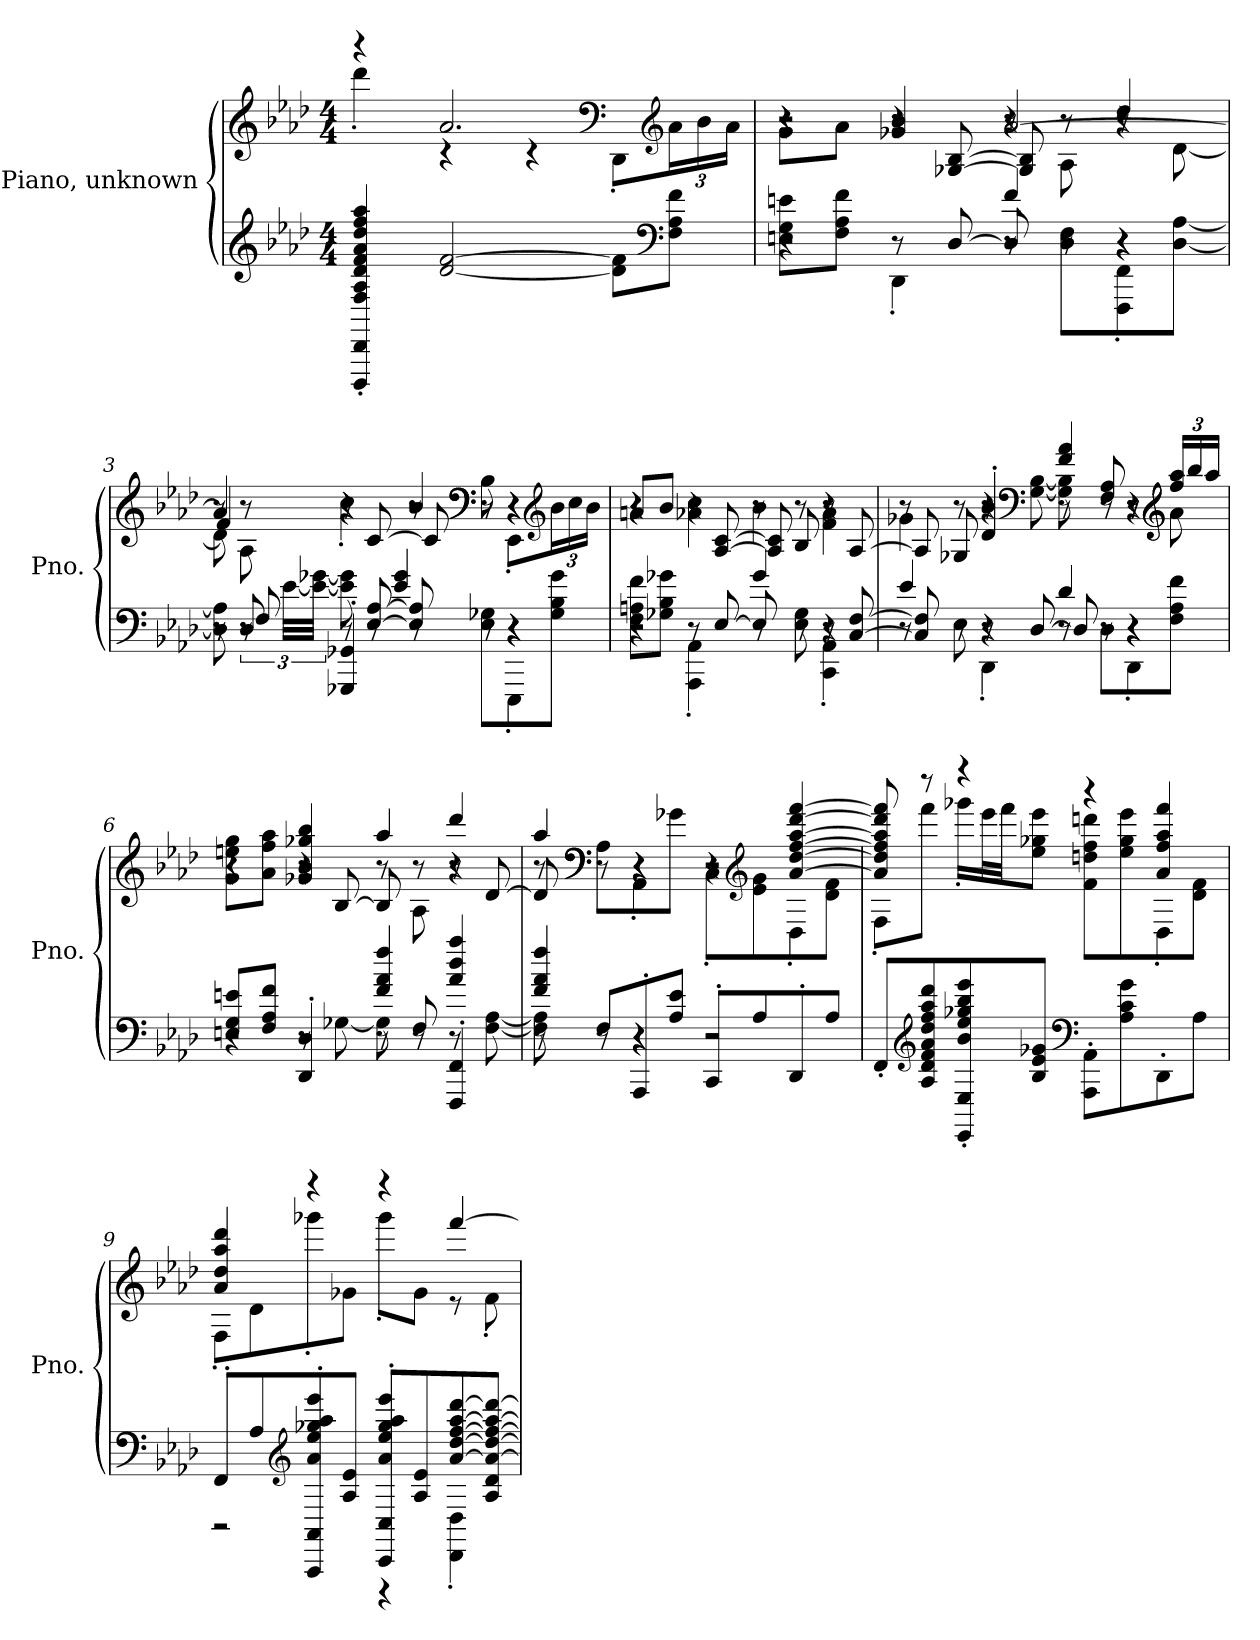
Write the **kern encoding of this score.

**kern	**kern
*part1	*part1
*staff2	*staff1
*I"Piano, unknown	*
*I'Pno.	*
*clefG2	*clefG2
*k[b-e-a-d-]	*k[b-e-a-d-]
*M4/4	*M4/4
*MM120	*MM120
=1	=1
*	*^
4DDD-/' 4DD-/' 4F/' 4A-/' 4d-/' 4f/' 4a-/' 4dd-/' 4ff/' 4aa-/'	4r	4ddd-'\
[2d-/ [2f/	2.a-/	4r
.	.	4r
*	*clefF4	*
8d-\] 8f\]L	.	8DD-'\L
*clefF4	*clefG2	*
*	*	*Xbrackettup
8F\ 8A-\ 8f\J	.	24a-\L
.	.	24b-\
.	.	24a-\JJ
=2	=2	=2
*^	*^	*
*	*^	*	*	*^
2r	8En\ 8G\ 8en\L	4r	4r	8g\L	4r	2r
.	8F\ 8A-\ 8f\J	.	.	8a-\J	.	.
.	4DD-'\	8r	4g-X/ 4b-/	4r	8r	.
.	.	[8D-/	.	.	[8G-X/ [8B-/	.
4f/	8r	8D-/]	[2a-/	8r	8G-/] 8B-/]	4r
.	8D-\ 8F\L	8r	.	8A-\	8r	.
4r	8FFF\' 8FF\'	4r	.	4r	4dd-/	8r
.	[8D-\ [8A-\J	.	.	.	.	[8d-\
!!LO:LB:g=z	!!	!!	!!
=3	=3	=3	=3	=3	=3	=3
8r	8D-\] 8A-\]	8r	4a-/]	8r	4f/	8d-\]
8D-/	12r	8F/	.	8A-\	.	8r
.	[48e-\LLL	.	.	.	.	.
.	48e-\_ [48g-X\JJJ	.	.	.	.	.
8r	8e-\] 8g-\]	4GGG-X/' 4GG-X/'	4r	4cc'\	8r	4r
[8E-/ [8A-/	8r	.	.	.	[8c/	.
8E-/] 8A-/]	8r	4e-/ 4g-/	4b-/	8r	8c/]	2r
*	*	*	*clefF4	*	*	*
8r	8E-\ 8G-X\L	.	.	8B-\	8r	.
4r	8EEE-'\	4r	4r	8EE-'\L	4r	.
*	*	*	*clefG2	*	*	*
.	8G-\ 8B-\ 8g-\J	.	.	24b-\L	.	.
.	.	.	.	24cc\	.	.
.	.	.	.	24b-\JJ	.	.
*	*	*	*	*	*v	*v
=4	=4	=4	=4	=4	=4
2r	8F\ 8An\ 8f\L	4r	8an/L	4r	4r
.	8G-X\ 8B-\ 8g-X\J	.	8b-/J	.	.
.	4AAA-\' 4AA-\'	8r	4r	4a-X\ 4cc\	8r
.	.	[8E-/	.	.	[8A-/ [8c/
4g-/	8r	8E-/]	8r	4b-\	8A-/] 8c/]
.	8E-\ 8G-\	8r	8B-/	.	8r
4r	4CC\' 4AA-\'	8r	4r	4f\ 4a-\	8r
.	.	[8C/ [8F/	.	.	[8A-/
!!LO:LB:g=z	!!	!!
=5	=5	=5	=5	=5	=5
4e-/	8r	8C/] 8F/]	8r	4g-X\	8A-/]
.	8E-\	8r	8G-X/	.	8r
4r	4DD-'\	8r	4d-/' 4b-/'	8r	4r
*	*	*	*clefF4	*	*
.	.	[8D-/	.	[8G-\ [8B-\	.
4d-/	8r	8D-/]	8r	8G-\] 8B-\]	4f/ 4a-/
.	8D-\L	8r	8F/ 8A-/	8r	.
4r	8DD-'\	4r	8r	8r	4r
*	*	*	*clefG2	*	*
.	8F\ 8A-\ 8f\J	.	24ff/ 24aa-/LL	8a-\	.
.	.	.	24bb-/	.	.
.	.	.	24aa-/JJ	.	.
=6	=6	=6	=6	=6	=6
2r	4r	8En/ 8G/ 8en/L	4r	8g\ 8een\ 8gg\L	4r
.	.	8F/ 8A-/ 8f/J	.	8a-\ 8ff\ 8aa-\J	.
.	8r	4DD-/' 4D-/'	4g-X/ 4b-/ 4gg-X/ 4bb-/	4r	8r
.	[8G-X\	.	.	.	[8B-/
4f/ 4a-/ 4ff/	8G-\]	8r	4aa-/	8r	8B-/]
.	8r	8F/	.	8A-\	8r
4a-/ 4dd-/ 4aa-/	8r	4FFF/' 4FF/'	4ddd-/	4r	8r
.	[8F\ [8A-\	.	.	.	[8d-/
!!LO:LB:g=z	!!	!!
=7	=7	=7	=7	=7	=7
4f/ 4a-/ 4ff/	8F\] 8A-\]	8r	4aa-/	8r	8d-/]
*	*	*	*clefF4	*	*
.	8r	8F/L	.	8A-\L	8r
4r	4r	8AAA-'/	4r	8AA-'\	4r
.	.	8A-/ 8e-/J	.	8g-X\J	.
2r	2r	8CC'/L	4r	8C'\L	2r
*	*	*	*clefG2	*	*
.	.	8A-/	.	8e-\ 8g-\	.
.	.	8DD-'/	[4a-/ [4dd-/ [4ff/ [4aa-/ [4ddd-/ [4fff/	8D-'\	.
.	.	8A-/J	.	8d-\ 8f\J	.
*v	*v	*v	*	*	*
*	*	*v	*v
=8	=8	=8
8FF'/L	8a-/] 8dd-/] 8ff/] 8aa-/] 8ddd-/] 8fff/]	8F'\L
*clefG2	*	*
8A-/ 8d-/ 8f/ 8a-/ 8dd-/ 8ff/ 8aa-/ 8ddd-/	8r	8fff\J
8EE-/' 8E-/' 8b-/' 8ee-/' 8gg-X/' 8bb-/' 8eee-/'	4r	16ggg-X'\LL
.	.	32eee-\L
.	.	32fff\JJ
8B-/ 8e-/ 8g-X/J	.	8ee-\ 8gg-X\ 8eee-\J
*clefF4	*	*
8AAA-\' 8AA-\'L	4r	8f\ 8ddn\ 8ff\ 8dddn\L
8A-\ 8c\ 8g-\	.	8ee-\ 8gg-\ 8eee-\
8DD-'\	4a-/ 4ff/ 4aa-/ 4fff/	8D-'\
8A-\J	.	8d-\ 8f\J
!!LO:LB:g=z	!!
=9	=9	=9
*^	*	*
8FF'/L	2r	4a-/ 4dd-/ 4aa-/ 4ddd-/	8F'\L
8A-/	.	.	8d-\
*clefG2	*	*	*
8AAA-/' 8AA-/' 8a-/' 8ee-/' 8gg-X/' 8aa-/' 8eee-/'	.	4r	8ggg-X'\
8A-/ 8e-/J	.	.	8g-X\J
8CC/' 8C/' 8a-/' 8ee-/' 8gg-/' 8aa-/' 8eee-/'L	4r	4r	8ggg-'\L
8A-/ 8e-/	.	.	8g-\J
[8a-/ [8dd-/ [8ff/ [8aa-/ [8ddd-/	4DD-\' 4D-\'	[4fff/	8r
8A-/ 8d-/ 8a-/_ 8dd-/_ 8ff/_ 8aa-/_ 8ddd-/_J	.	.	8f'\
*v	*v	*	*
*	*v	*v
=	=
*-	*-
